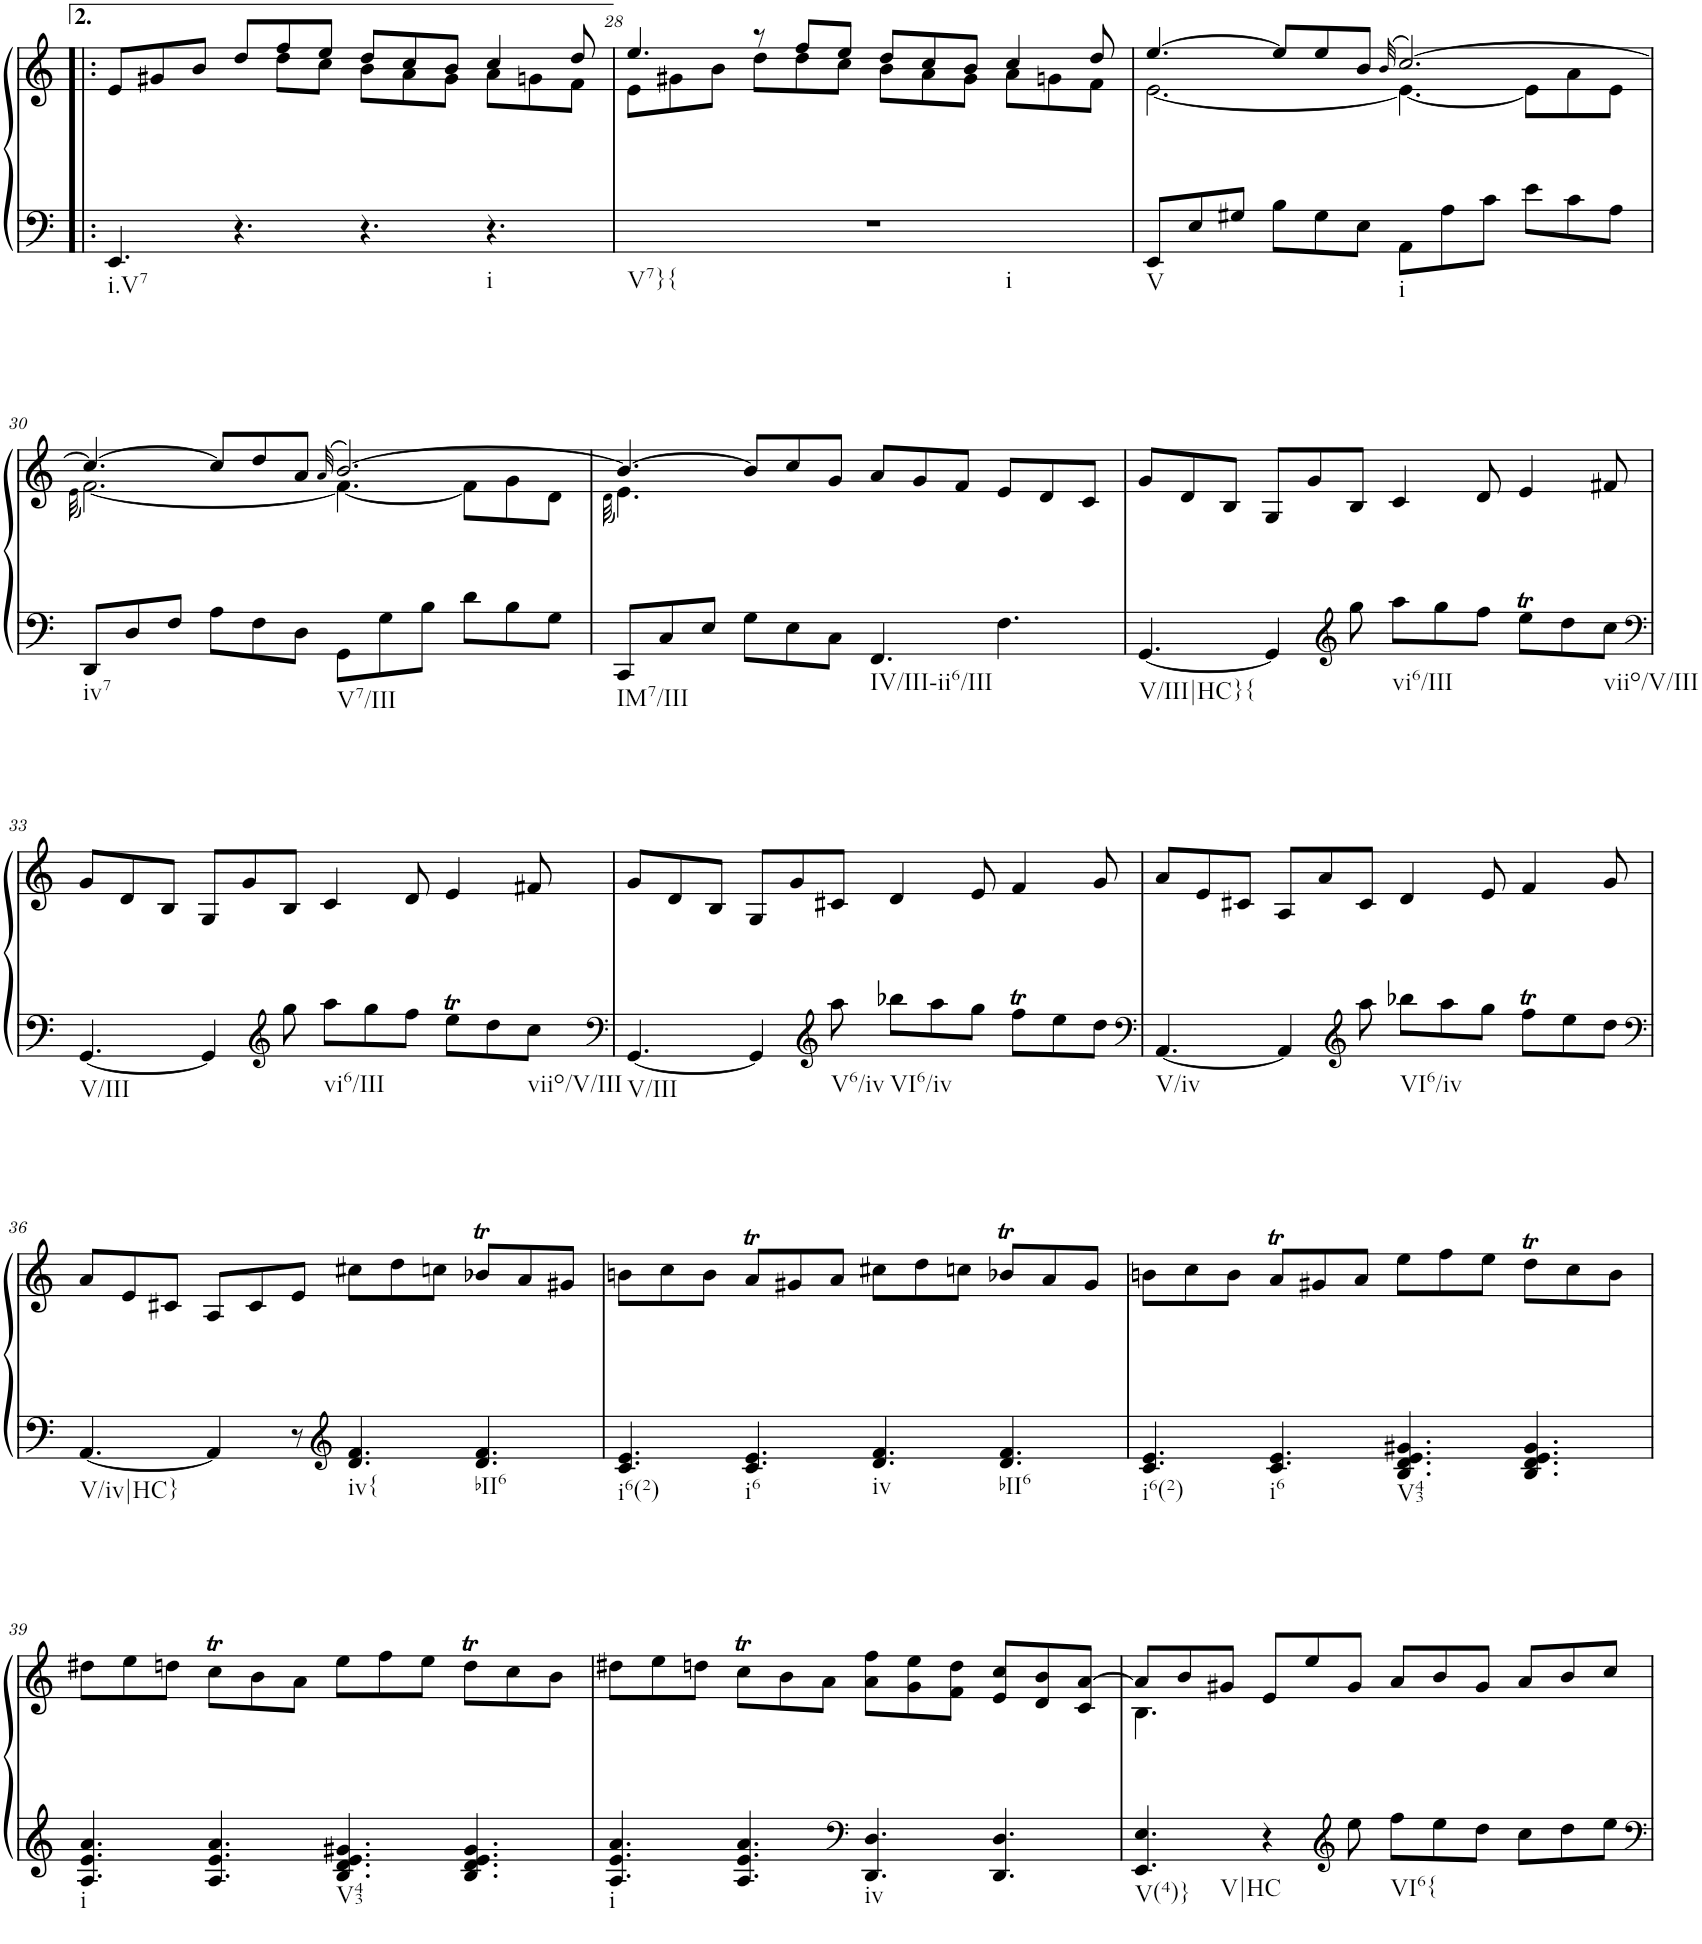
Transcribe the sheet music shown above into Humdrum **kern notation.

**kern	**kern
*part1	*part1
*staff2	*staff1
*I"Piano	*
*I'Pno.	*
!!LO:PB:g=z
*clefF4	*clefG2
*k[]	*k[]
*M12/8	*M12/8
=27X1!|:	=27X1!|:
*	*^
!LO:TX:b:t=i.V7	!	!
4.EE/	8e/L	2ryy
.	8g#X/	.
.	8b/J	.
4.r	8dd/L	.
.	8ff/	8dd\L
.	8ee/J	8cc\J
4.r	8dd/L	8b\L
.	8cc/	8a\
.	8b/J	8g#\J
!LO:TX:b:t=i	!	!
4.r	4cc/	8a\L
.	.	8gn\
.	8dd/	8f\J
=28	=28	=28
!LO:TX:b:t=V7}{	!	!
!LO:TX:b:t=i	!	!
1.r	4.ee/	8e\L
.	.	8g#X\
.	.	8b\J
.	8r	8dd\L
.	8ff/L	8dd\
.	8ee/J	8cc\J
.	8dd/L	8b\L
.	8cc/	8a\
.	8b/J	8g#\J
.	4cc/	8a\L
.	.	8gn\
.	8dd/	8f\J
=29	=29	=29
!LO:TX:b:t=V	!	!
8EE/L	[4.ee/	[2.e\
8E/	.	.
8G#X/J	.	.
8B\L	8ee/L]	.
8G#\	8ee/	.
8E\J	8b/J	.
.	(32qb/	.
!LO:TX:b:t=i	!	!
8AA\L	[2.cc/)	4.e\_
8A\	.	.
8c\J	.	.
8e\L	.	8e\L]
8c\	.	8a\
8A\J	.	8e\J
!!LO:LB:g=z	!!
=30	=30	=30
.	.	(32qe\
!LO:TX:b:t=iv7	!	!
8DD/L	4.cc/_	[2.f\)
8D/	.	.
8F/J	.	.
8A\L	8cc/L]	.
8F\	8dd/	.
8D\J	8a/J	.
.	(32qa/	.
!LO:TX:b:t=V7/III	!	!
8GG\L	[2.b/)	4.f\_
8G\	.	.
8B\J	.	.
8d\L	.	8f\L]
8B\	.	8g\
8G\J	.	8d\J
=31	=31	=31
.	.	(32qd\
!LO:TX:b:t=IM7/III	!	!
8CC/L	4.b/_	4.e\)
8C/	.	.
8E/J	.	.
8G\L	8b/L]	1ryy
8E\	8cc/	.
8C\J	8g/J	.
!LO:TX:b:t=IV/III-ii6/III	!	!
4.FF/	8a/L	.
.	8g/	.
.	8f/J	.
4.F\	8e/L	.
.	8d/	.
.	8c/J	8ryy
=32	=32	=32
!LO:TX:b:t=V/III|HC}{	!	!
*	*v	*v
[4.GG/	8g/L
.	8d/
.	8B/J
4GG/]	8G/L
.	8g/
*clefG2	*
8gg\	8B/J
!LO:TX:b:t=vi6/III	!
8aa\L	4c/
8gg\	.
8ff\J	8d/
8eet\L	4e/
8dd\	.
!LO:TX:b:t=viio/V/III	!
8cc\J	8f#X/
!!LO:LB:g=z
=33	=33
*clefF4	*
!LO:TX:b:t=V/III	!
[4.GG/	8g/L
.	8d/
.	8B/J
4GG/]	8G/L
.	8g/
*clefG2	*
8gg\	8B/J
!LO:TX:b:t=vi6/III	!
8aa\L	4c/
8gg\	.
8ff\J	8d/
8eet\L	4e/
8dd\	.
!LO:TX:b:t=viio/V/III	!
8cc\J	8f#X/
=34	=34
*clefF4	*
!LO:TX:b:t=V/III	!
[4.GG/	8g/L
.	8d/
.	8B/J
4GG/]	8G/L
.	8g/
*clefG2	*
!LO:TX:b:t=V6/iv	!
8aa\	8c#X/J
!LO:TX:b:t=VI6/iv	!
8bb-X\L	4d/
8aa\	.
8gg\J	8e/
8ffT\L	4f/
8ee\	.
8dd\J	8g/
=35	=35
*clefF4	*
!LO:TX:b:t=V/iv	!
[4.AA/	8a/L
.	8e/
.	8c#X/J
4AA/]	8A/L
.	8a/
*clefG2	*
8aa\	8c#/J
!LO:TX:b:t=VI6/iv	!
8bb-X\L	4d/
8aa\	.
8gg\J	8e/
8ffT\L	4f/
8ee\	.
8dd\J	8g/
!!LO:LB:g=z
=36	=36
*clefF4	*
!LO:TX:b:t=V/iv|HC}	!
[4.AA/	8a/L
.	8e/
.	8c#X/J
4AA/]	8A/L
.	8c#/
8r	8e/J
*clefG2	*
!LO:TX:b:t=iv{	!
4.d/ 4.f/	8cc#X\L
.	8dd\
.	8ccn\J
!LO:TX:b:t=bII6	!
4.d/ 4.f/	8b-XT/L
.	8a/
.	8g#X/J
=37	=37
!LO:TX:b:t=i6(2)	!
4.c/ 4.e/	8bn\L
.	8cc\
.	8b\J
!LO:TX:b:t=i6	!
4.c/ 4.e/	8aT/L
.	8g#X/
.	8a/J
!LO:TX:b:t=iv	!
4.d/ 4.f/	8cc#X\L
.	8dd\
.	8ccn\J
!LO:TX:b:t=bII6	!
4.d/ 4.f/	8b-XT/L
.	8a/
.	8g#/J
=38	=38
!LO:TX:b:t=i6(2)	!
4.c/ 4.e/	8bn\L
.	8cc\
.	8b\J
!LO:TX:b:t=i6	!
4.c/ 4.e/	8aT/L
.	8g#X/
.	8a/J
!LO:TX:b:t=V43	!
4.B/ 4.d/ 4.e/ 4.g#X/	8ee\L
.	8ff\
.	8ee\J
4.B/ 4.d/ 4.e/ 4.g#/	8ddT\L
.	8cc\
.	8b\J
!!LO:LB:g=z
=39	=39
!LO:TX:b:t=i	!
4.A/ 4.e/ 4.a/	8dd#X\L
.	8ee\
.	8ddn\J
4.A/ 4.e/ 4.a/	8ccT\L
.	8b\
.	8a\J
!LO:TX:b:t=V43	!
4.B/ 4.d/ 4.e/ 4.g#X/	8ee\L
.	8ff\
.	8ee\J
4.B/ 4.d/ 4.e/ 4.g#/	8ddT\L
.	8cc\
.	8b\J
=40	=40
!LO:TX:b:t=i	!
4.A/ 4.e/ 4.a/	8dd#X\L
.	8ee\
.	8ddn\J
4.A/ 4.e/ 4.a/	8ccT\L
.	8b\
.	8a\J
*clefF4	*
!LO:TX:b:t=iv	!
4.DD/ 4.D/	8a\ 8ff\L
.	8g\ 8ee\
.	8f\ 8dd\J
4.DD/ 4.D/	8e/ 8cc/L
.	8d/ 8b/
.	8c/ [8a/J
=41	=41
*	*^
!LO:TX:b:t=V(4)}	!	!
!LO:TX:b:t=V|HC	!	!
4.EE/ 4.E/	8a/L]	4.B\
.	8b/	.
.	8g#X/J	.
4r	8e/L	1ryy
.	8ee/	.
*clefG2	*	*
8ee\	8g#/J	.
!LO:TX:b:t=VI6{	!	!
8ff\L	8a/L	.
8ee\	8b/	.
8dd\J	8g#/J	.
8cc\L	8a/L	.
8dd\	8b/	.
8ee\J	8cc/J	8ryy
*	*v	*v
=	=
*-	*-
